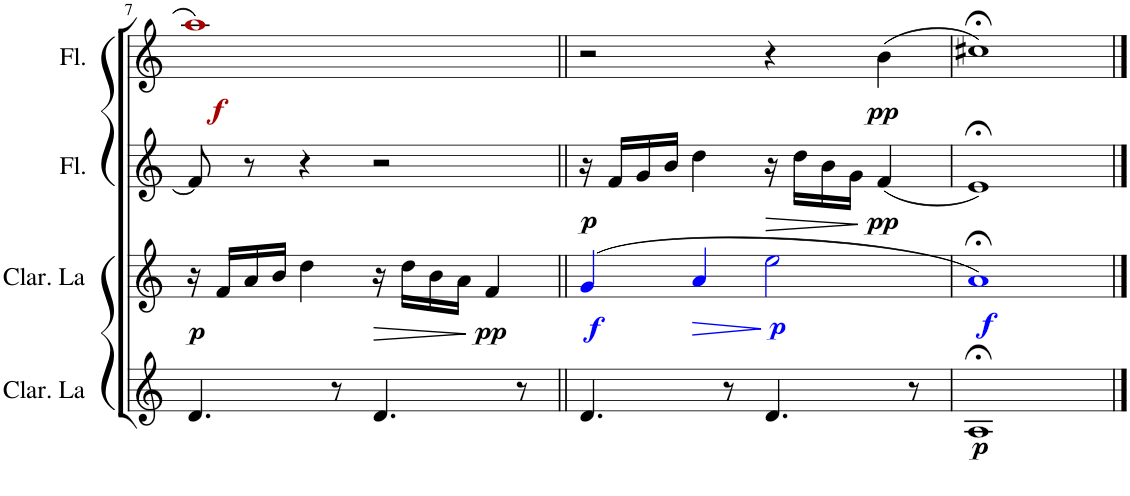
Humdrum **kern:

**kern	**dynam	**kern	**dynam	**kern	**dynam	**kern	**dynam
*part4	*part4	*part3	*part3	*part2	*part2	*part1	*part1
*staff4	*staff4	*staff3	*staff3	*staff2	*staff2	*staff1	*staff1
*I"Clarinette en La	*	*I"Clarinette en La	*	*I"Flûte	*	*I"Flûte	*
*I'Clar. La	*	*I'Clar. La	*	*I'Fl.	*	*I'Fl.	*
!!LO:PB:g=z
*clefG2	*	*clefG2	*	*clefG2	*	*clefG2	*
*ITrd1c2	*	*ITrd1c2	*	*	*	*	*
*k[]	*	*k[]	*	*k[]	*	*k[]	*
*M4/4	*	*M4/4	*	*M4/4	*	*M4/4	*
=7	=7	=7	=7	=7	=7	=7	=7
!	!	!	!LO:DY:b	!	!	!	!LO:DY:b
4.d/	.	16r	p	8f/]	.	1aai	f
.	.	16f/LL	.	.	.	.	.
.	.	16a/	.	8r	.	.	.
.	.	16b/JJ	.	.	.	.	.
.	.	4dd\	.	4r	.	.	.
8r	.	.	.	.	.	.	.
!	!	!	!LO:HP:b	!	!	!	!
4.d/	.	16r	>	2r	.	.	.
.	.	16dd\LL	.	.	.	.	.
.	.	16b\	.	.	.	.	.
.	.	16a\JJ	.	.	.	.	.
!	!	!	!LO:DY:n=1:b	!	!	!	!
.	.	4f/	] pp	.	.	.	.
8r	.	.	.	.	.	.	.
=8||	=8||	=8||	=8||	=8||	=8||	=8||	=8||
!	!	!	!LO:DY:b	!	!LO:DY:b	!	!
4.d/	.	(4gj/	f	16r	p	2r	.
.	.	.	.	16f/LL	.	.	.
.	.	.	.	16g/	.	.	.
.	.	.	.	16b/JJ	.	.	.
!	!	!	!LO:HP:b	!	!	!	!
.	.	4aj/	>	4dd\	.	.	.
8r	.	.	.	.	.	.	.
!	!	!	!LO:DY:n=1:b	!	!LO:HP:b	!	!
4.d/	.	2eej\	] p	16r	>	4r	.
.	.	.	.	16dd\LL	.	.	.
.	.	.	.	16b\	.	.	.
.	.	.	.	16g\JJ	.	.	.
!	!	!	!	!	!LO:DY:n=1:b	!	!LO:DY:b
.	.	.	.	(4f/	] pp	(4b\	pp
8r	.	.	.	.	.	.	.
=9	=9	=9	=9	=9	=9	=9	=9
!	!LO:DY:b	!	!LO:DY:b	!	!	!	!
1A;<	p	1a;<j)	f	1e;<)	.	1cc#X;<)	.
==	==	==	==	==	==	==	==
*-	*-	*-	*-	*-	*-	*-	*-
